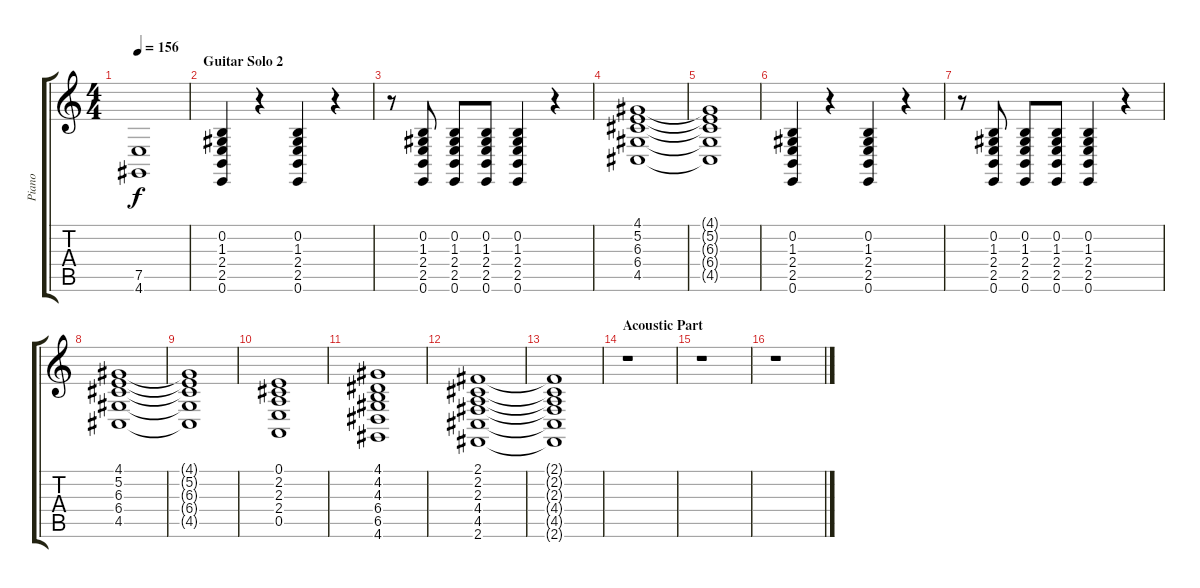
\track ("Piano" "Piano") {instrument electricpiano2}
\staff {score tabs}
\tuning (E4 B3 G3 D3 A2 E2) {hide}
\ts (4 4)
\tempo 156
\clef g2
\ks c
(7.5{t} 4.6{t}).1{dy f} |
\section ("" "Guitar Solo 2")
(0.2 1.3 2.4 2.5 0.6).4 r.4 (0.2 1.3 2.4 2.5 0.6).4 r.4 |
r.8 (0.2 1.3 2.4 2.5 0.6).8 (0.2 1.3 2.4 2.5 0.6).8 (0.2 1.3 2.4 2.5 0.6).8 (0.2 1.3 2.4 2.5 0.6).4 r.4 |
(4.1 5.2 6.3 6.4 4.5).1 |
(4.1{t} 5.2{t} 6.3{t} 6.4{t} 4.5{t}).1 |
(0.2 1.3 2.4 2.5 0.6).4 r.4 (0.2 1.3 2.4 2.5 0.6).4 r.4 |
r.8 (0.2 1.3 2.4 2.5 0.6).8 (0.2 1.3 2.4 2.5 0.6).8 (0.2 1.3 2.4 2.5 0.6).8 (0.2 1.3 2.4 2.5 0.6).4 r.4 |
(4.1 5.2 6.3 6.4 4.5).1 |
(4.1{t} 5.2{t} 6.3{t} 6.4{t} 4.5{t}).1 |
(0.1 2.2 2.3 2.4 0.5).1 |
(4.1 4.2 4.3 6.4 6.5 4.6).1 |
(2.1 2.2 2.3 4.4 4.5 2.6).1 |
(2.1{t} 2.2{t} 2.3{t} 4.4{t} 4.5{t} 2.6{t}).1 |
\section ("" "Acoustic Part")
r.1 |
r.1 |
r.1
